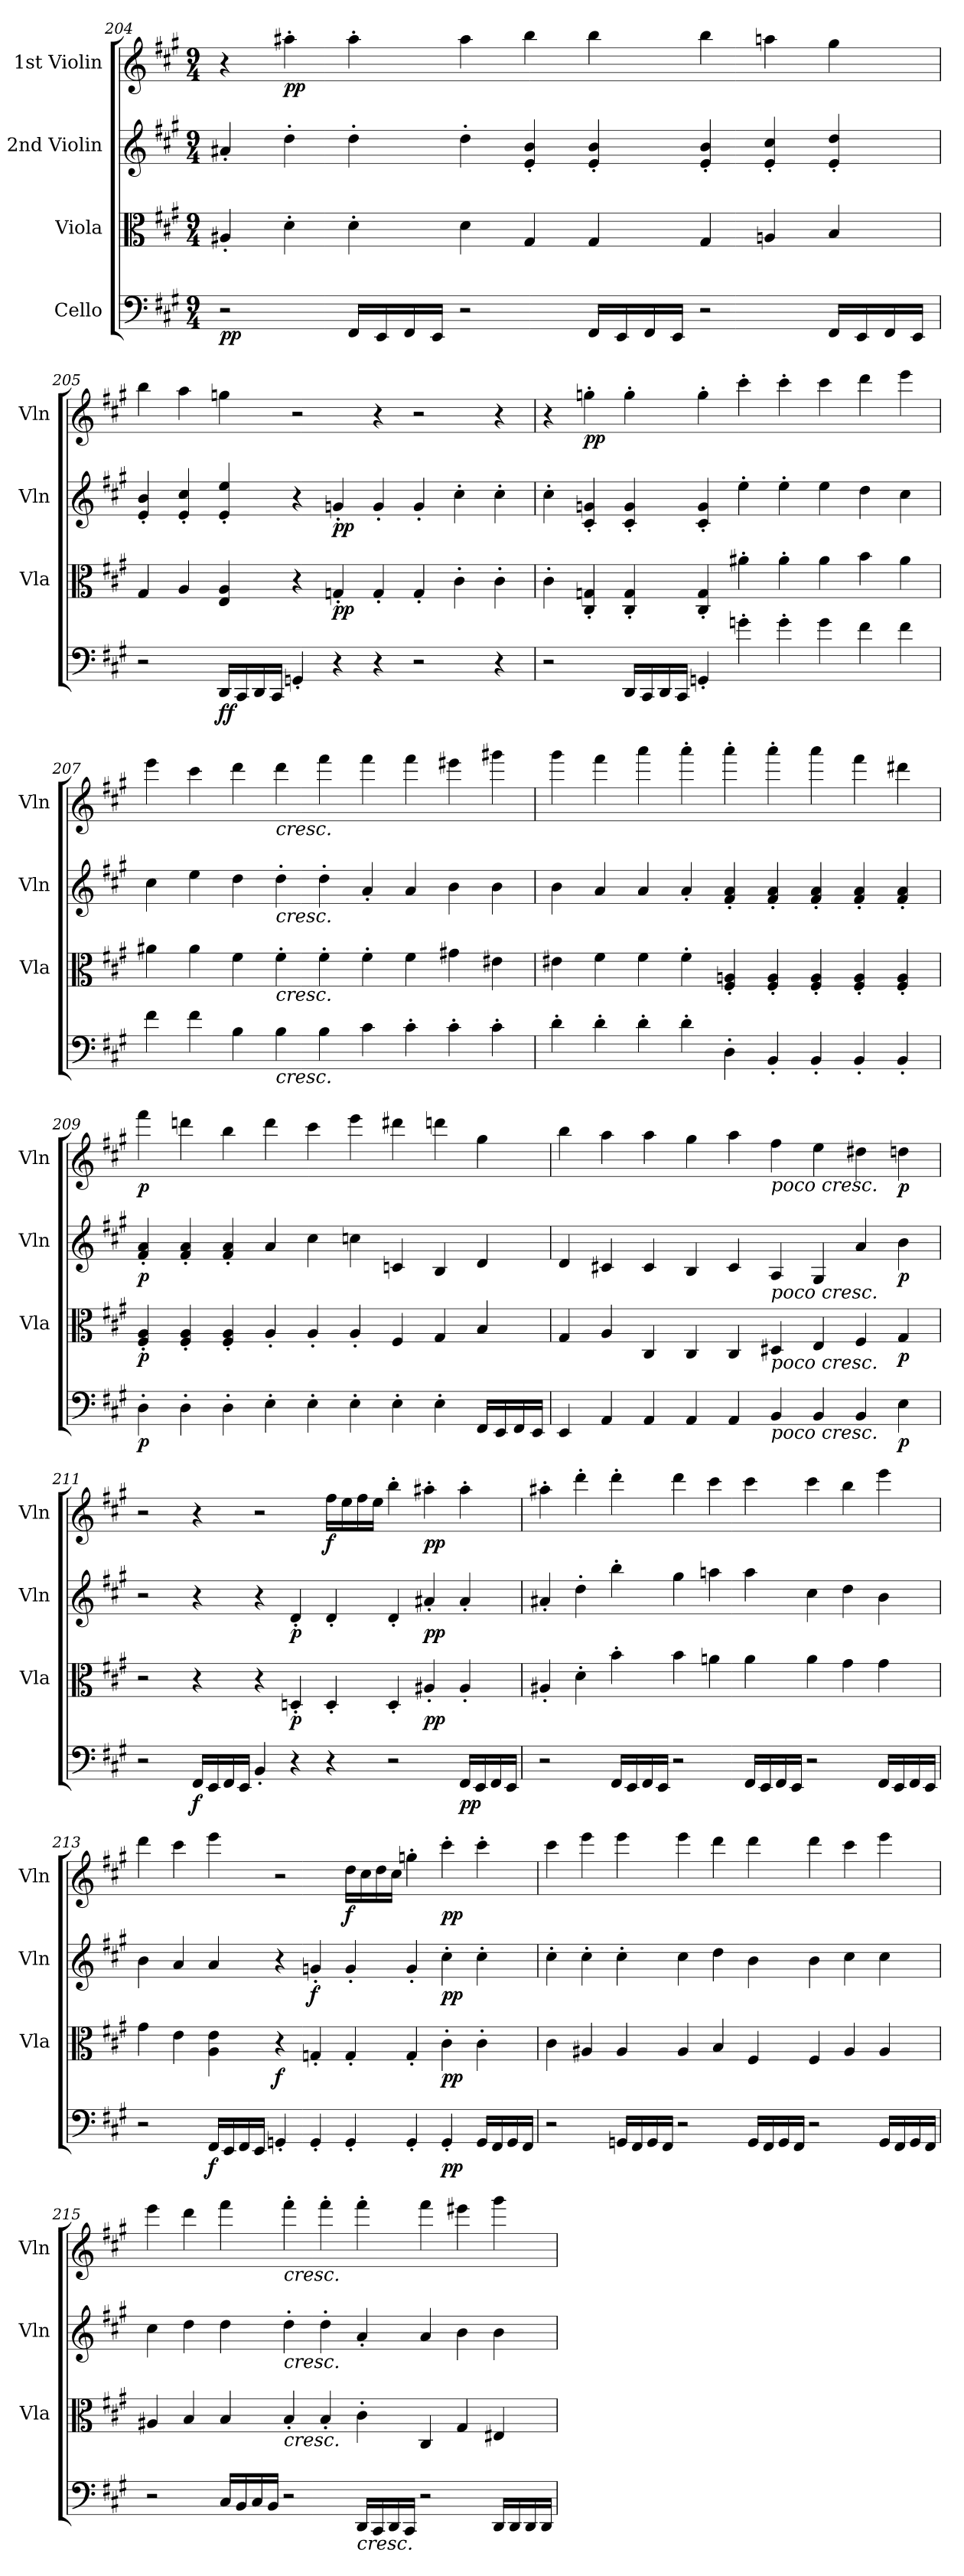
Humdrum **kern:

**kern	**dynam	**kern	**dynam	**kern	**dynam	**kern	**dynam
*part4	*part4	*part3	*part3	*part2	*part2	*part1	*part1
*staff4	*staff4	*staff3	*staff3	*staff2	*staff2	*staff1	*staff1
*I"Cello	*	*I"Viola	*	*I"2nd Violin	*	*I"1st Violin	*
*	*	*I'Vla	*	*I'Vln	*	*I'Vln	*
*clefF4	*	*clefC3	*	*clefG2	*	*clefG2	*
*k[f#c#g#]	*	*k[f#c#g#]	*	*k[f#c#g#]	*	*k[f#c#g#]	*
*M9/4	*	*M9/4	*	*M9/4	*	*M9/4	*
=204	=204	=204	=204	=204	=204	=204	=204
!	!LO:DY:b	!	!	!	!	!	!
2r	pp	4A#X'/	.	4a#X'/	.	4r	.
!	!	!	!	!	!	!	!LO:DY:b
.	.	4d'\	.	4dd'\	.	4aa#X'\	pp
16FF#/LL	.	4d'\	.	4dd'\	.	4aa#'\	.
16EE/	.	.	.	.	.	.	.
16FF#/	.	.	.	.	.	.	.
16EE/JJ	.	.	.	.	.	.	.
2r	.	4d\	.	4dd'\	.	4aa#\	.
.	.	4G#/	.	4e/' 4b/'	.	4bb\	.
16FF#/LL	.	4G#/	.	4e/' 4b/'	.	4bb\	.
16EE/	.	.	.	.	.	.	.
16FF#/	.	.	.	.	.	.	.
16EE/JJ	.	.	.	.	.	.	.
2r	.	4G#/	.	4e/' 4b/'	.	4bb\	.
.	.	4An/	.	4e/' 4cc#/'	.	4aan\	.
16FF#/LL	.	4B/	.	4e/' 4dd/'	.	4gg#\	.
16EE/	.	.	.	.	.	.	.
16FF#/	.	.	.	.	.	.	.
16EE/JJ	.	.	.	.	.	.	.
!!LO:PB:g=z
=205	=205	=205	=205	=205	=205	=205	=205
2r	.	4G#/	.	4e/' 4b/'	.	4bb\	.
.	.	4A/	.	4e/' 4cc#/'	.	4aa\	.
!	!LO:DY:b	!	!	!	!	!	!
16DD/LL	ff	4E/ 4A/	.	4e/' 4ee/'	.	4ggn\	.
16CC#/	.	.	.	.	.	.	.
16DD/	.	.	.	.	.	.	.
16CC#/JJ	.	.	.	.	.	.	.
4GGn'/	.	4r	.	4r	.	2r	.
!	!	!	!LO:DY:b	!	!LO:DY:b	!	!
4r	.	4Gn'/	pp	4gn'/	pp	.	.
4r	.	4G'/	.	4g'/	.	4r	.
2r	.	4G'/	.	4g'/	.	2r	.
.	.	4c#'\	.	4cc#'\	.	.	.
4r	.	4c#'\	.	4cc#'\	.	4r	.
=206	=206	=206	=206	=206	=206	=206	=206
2r	.	4c#'\	.	4cc#'\	.	4r	.
!	!	!	!	!	!	!	!LO:DY:b
.	.	4C#/' 4Gn/'	.	4c#/' 4gn/'	.	4ggn'\	pp
16DD/LL	.	4C#/' 4G/'	.	4c#/' 4g/'	.	4gg'\	.
16CC#/	.	.	.	.	.	.	.
16DD/	.	.	.	.	.	.	.
16CC#/JJ	.	.	.	.	.	.	.
4GGn'/	.	4C#/' 4G/'	.	4c#/' 4g/'	.	4gg'\	.
4gn'\	.	4a#X'\	.	4ee'\	.	4ccc#'\	.
4g'\	.	4a#'\	.	4ee'\	.	4ccc#'\	.
4g\	.	4a#\	.	4ee\	.	4ccc#\	.
4f#\	.	4b\	.	4dd\	.	4ddd\	.
4f#\	.	4a#\	.	4cc#\	.	4eee\	.
!!LO:LB:g=z
=207	=207	=207	=207	=207	=207	=207	=207
4f#\	.	4a#X\	.	4cc#\	.	4eee\	.
4f#\	.	4a#\	.	4ee\	.	4ccc#\	.
4B\	.	4f#\	.	4dd\	.	4ddd\	.
!	!	!	!	!	!	!LO:TX:b:i:t=cresc.	!
!	!	!	!	!LO:TX:b:i:t=cresc.	!	!	!
!	!	!LO:TX:b:i:t=cresc.	!	!	!	!	!
!LO:TX:b:i:t=cresc.	!	!	!	!	!	!	!
4B\	.	4f#'\	.	4dd'\	.	4ddd\	.
4B\	.	4f#'\	.	4dd'\	.	4fff#\	.
4c#\	.	4f#'\	.	4a'/	.	4fff#\	.
4c#'\	.	4f#\	.	4a/	.	4fff#\	.
4c#'\	.	4g#X\	.	4b\	.	4eee#X\	.
4c#'\	.	4e#X\	.	4b\	.	4ggg#X\	.
=208	=208	=208	=208	=208	=208	=208	=208
4d'\	.	4e#X\	.	4b\	.	4ggg#\	.
4d'\	.	4f#\	.	4a/	.	4fff#\	.
4d'\	.	4f#\	.	4a/	.	4aaa\	.
4d'\	.	4f#'\	.	4a'/	.	4aaa'\	.
4D'\	.	4F#/' 4An/'	.	4f#/' 4a/'	.	4aaa'\	.
4BB'/	.	4F#/' 4A/'	.	4f#/' 4a/'	.	4aaa'\	.
4BB'/	.	4F#/' 4A/'	.	4f#/' 4a/'	.	4aaa\	.
4BB'/	.	4F#/' 4A/'	.	4f#/' 4a/'	.	4fff#\	.
4BB'/	.	4F#/' 4A/'	.	4f#/' 4a/'	.	4ddd#X\	.
!!LO:LB:g=z
=209	=209	=209	=209	=209	=209	=209	=209
!	!LO:DY:b	!	!LO:DY:b	!	!LO:DY:b	!	!LO:DY:b
4D'\	p	4F#/' 4A/'	p	4f#/' 4a/'	p	4fff#\	p
4D'\	.	4F#/' 4A/'	.	4f#/' 4a/'	.	4dddn\	.
4D'\	.	4F#/' 4A/'	.	4f#/' 4a/'	.	4bb\	.
4E'\	.	4A'/	.	4a/	.	4ddd\	.
4E'\	.	4A'/	.	4cc#\	.	4ccc#\	.
4E'\	.	4A'/	.	4ccn\	.	4eee\	.
4E'\	.	4F#/	.	4cn/	.	4ddd#X\	.
4E'\	.	4G#/	.	4B/	.	4dddn\	.
16FF#/LL	.	4B/	.	4d/	.	4gg#\	.
16EE/	.	.	.	.	.	.	.
16FF#/	.	.	.	.	.	.	.
16EE/JJ	.	.	.	.	.	.	.
=210	=210	=210	=210	=210	=210	=210	=210
4EE/	.	4G#/	.	4d/	.	4bb\	.
4AA/	.	4A/	.	4c#X/	.	4aa\	.
4AA/	.	4C#/	.	4c#/	.	4aa\	.
4AA/	.	4C#/	.	4B/	.	4gg#\	.
4AA/	.	4C#/	.	4c#/	.	4aa\	.
!	!	!	!	!	!	!LO:TX:b:i:t=poco cresc.	!
!	!	!	!	!LO:TX:b:i:t=poco cresc.	!	!	!
!	!	!LO:TX:b:i:t=poco cresc.	!	!	!	!	!
!LO:TX:b:i:t=poco cresc.	!	!	!	!	!	!	!
4BB/	.	4D#X/	.	4A/	.	4ff#\	.
4BB/	.	4E/	.	4G#/	.	4ee\	.
4BB/	.	4F#/	.	4a/	.	4dd#X\	.
!	!LO:DY:b	!	!LO:DY:b	!	!LO:DY:b	!	!LO:DY:b
4E\	p	4G#/	p	4b\	p	4ddn\	p
!!LO:PB:g=z
=211	=211	=211	=211	=211	=211	=211	=211
2r	.	2r	.	2r	.	2r	.
!	!LO:DY:b	!	!	!	!	!	!
16FF#/LL	f	4r	.	4r	.	4r	.
16EE/	.	.	.	.	.	.	.
16FF#/	.	.	.	.	.	.	.
16EE/JJ	.	.	.	.	.	.	.
4BB'/	.	4r	.	4r	.	2r	.
!	!	!	!LO:DY:b	!	!LO:DY:b	!	!
4r	.	4Dn'/	p	4d'/	p	.	.
!	!	!	!	!	!	!	!LO:DY:b
4r	.	4D'/	.	4d'/	.	16ff#\LL	f
.	.	.	.	.	.	16ee\	.
.	.	.	.	.	.	16ff#\	.
.	.	.	.	.	.	16ee\JJ	.
2r	.	4D'/	.	4d'/	.	4bb'\	.
!	!	!	!LO:DY:b	!	!LO:DY:b	!	!LO:DY:b
.	.	4A#X'/	pp	4a#X'/	pp	4aa#X'\	pp
!	!LO:DY:b	!	!	!	!	!	!
16FF#/LL	pp	4A#'/	.	4a#'/	.	4aa#'\	.
16EE/	.	.	.	.	.	.	.
16FF#/	.	.	.	.	.	.	.
16EE/JJ	.	.	.	.	.	.	.
=212	=212	=212	=212	=212	=212	=212	=212
2r	.	4A#X'/	.	4a#X'/	.	4aa#X'\	.
.	.	4d'\	.	4dd'\	.	4ddd'\	.
16FF#/LL	.	4b'\	.	4bb'\	.	4ddd'\	.
16EE/	.	.	.	.	.	.	.
16FF#/	.	.	.	.	.	.	.
16EE/JJ	.	.	.	.	.	.	.
2r	.	4b\	.	4gg#\	.	4ddd\	.
.	.	4an\	.	4aan\	.	4ccc#\	.
16FF#/LL	.	4a\	.	4aa\	.	4ccc#\	.
16EE/	.	.	.	.	.	.	.
16FF#/	.	.	.	.	.	.	.
16EE/JJ	.	.	.	.	.	.	.
2r	.	4a\	.	4cc#\	.	4ccc#\	.
.	.	4g#\	.	4dd\	.	4bb\	.
16FF#/LL	.	4g#\	.	4b\	.	4eee\	.
16EE/	.	.	.	.	.	.	.
16FF#/	.	.	.	.	.	.	.
16EE/JJ	.	.	.	.	.	.	.
!!LO:LB:g=z
=213	=213	=213	=213	=213	=213	=213	=213
2r	.	4g#\	.	4b\	.	4ddd\	.
.	.	4e\	.	4a/	.	4ccc#\	.
!	!LO:DY:b	!	!	!	!	!	!
16FF#/LL	f	4A\ 4e\	.	4a/	.	4eee\	.
16EE/	.	.	.	.	.	.	.
16FF#/	.	.	.	.	.	.	.
16EE/JJ	.	.	.	.	.	.	.
!	!	!	!LO:DY:b	!	!	!	!
4GGn'/	.	4r	f	4r	.	2r	.
!	!	!	!	!	!LO:DY:b	!	!
4GG'/	.	4Gn'/	.	4gn'/	f	.	.
!	!	!	!	!	!	!	!LO:DY:b
4GG'/	.	4G'/	.	4g'/	.	16dd\LL	f
.	.	.	.	.	.	16cc#\	.
.	.	.	.	.	.	16dd\	.
.	.	.	.	.	.	16cc#\JJ	.
4GG'/	.	4G'/	.	4g'/	.	4ggn'\	.
!	!LO:DY:b	!	!LO:DY:b	!	!LO:DY:b	!	!LO:DY:b
4GG'/	pp	4c#'\	pp	4cc#'\	pp	4ccc#'\	pp
16GG/LL	.	4c#'\	.	4cc#'\	.	4ccc#'\	.
16FF#/	.	.	.	.	.	.	.
16GG/	.	.	.	.	.	.	.
16FF#/JJ	.	.	.	.	.	.	.
=214	=214	=214	=214	=214	=214	=214	=214
2r	.	4c#\	.	4cc#'\	.	4ccc#\	.
.	.	4A#X/	.	4cc#'\	.	4eee\	.
16GGn/LL	.	4A#/	.	4cc#'\	.	4eee\	.
16FF#/	.	.	.	.	.	.	.
16GG/	.	.	.	.	.	.	.
16FF#/JJ	.	.	.	.	.	.	.
2r	.	4A#/	.	4cc#\	.	4eee\	.
.	.	4B/	.	4dd\	.	4ddd\	.
16GG/LL	.	4F#/	.	4b\	.	4ddd\	.
16FF#/	.	.	.	.	.	.	.
16GG/	.	.	.	.	.	.	.
16FF#/JJ	.	.	.	.	.	.	.
2r	.	4F#/	.	4b\	.	4ddd\	.
.	.	4A#/	.	4cc#\	.	4ccc#\	.
16GG/LL	.	4A#/	.	4cc#\	.	4eee\	.
16FF#/	.	.	.	.	.	.	.
16GG/	.	.	.	.	.	.	.
16FF#/JJ	.	.	.	.	.	.	.
!!LO:PB:g=z
=215	=215	=215	=215	=215	=215	=215	=215
2r	.	4A#X/	.	4cc#\	.	4eee\	.
.	.	4B/	.	4dd\	.	4ddd\	.
16C#/LL	.	4B/	.	4dd\	.	4fff#\	.
16BB/	.	.	.	.	.	.	.
16C#/	.	.	.	.	.	.	.
16BB/JJ	.	.	.	.	.	.	.
!	!	!	!	!	!	!LO:TX:b:i:t=cresc.	!
!	!	!	!	!LO:TX:b:i:t=cresc.	!	!	!
!	!	!LO:TX:b:i:t=cresc.	!	!	!	!	!
2r	.	4B'/	.	4dd'\	.	4fff#'\	.
.	.	4B'/	.	4dd'\	.	4fff#'\	.
!LO:TX:b:i:t=cresc.	!	!	!	!	!	!	!
16DD/LL	.	4c#'\	.	4a'/	.	4fff#'\	.
16CC#/	.	.	.	.	.	.	.
16DD/	.	.	.	.	.	.	.
16CC#/JJ	.	.	.	.	.	.	.
2r	.	4C#/	.	4a/	.	4fff#\	.
.	.	4G#/	.	4b\	.	4eee#X\	.
16DD/LL	.	4E#X/	.	4b\	.	4ggg#\	.
16DD/	.	.	.	.	.	.	.
16DD/	.	.	.	.	.	.	.
16DD/JJ	.	.	.	.	.	.	.
=	=	=	=	=	=	=	=
*-	*-	*-	*-	*-	*-	*-	*-
